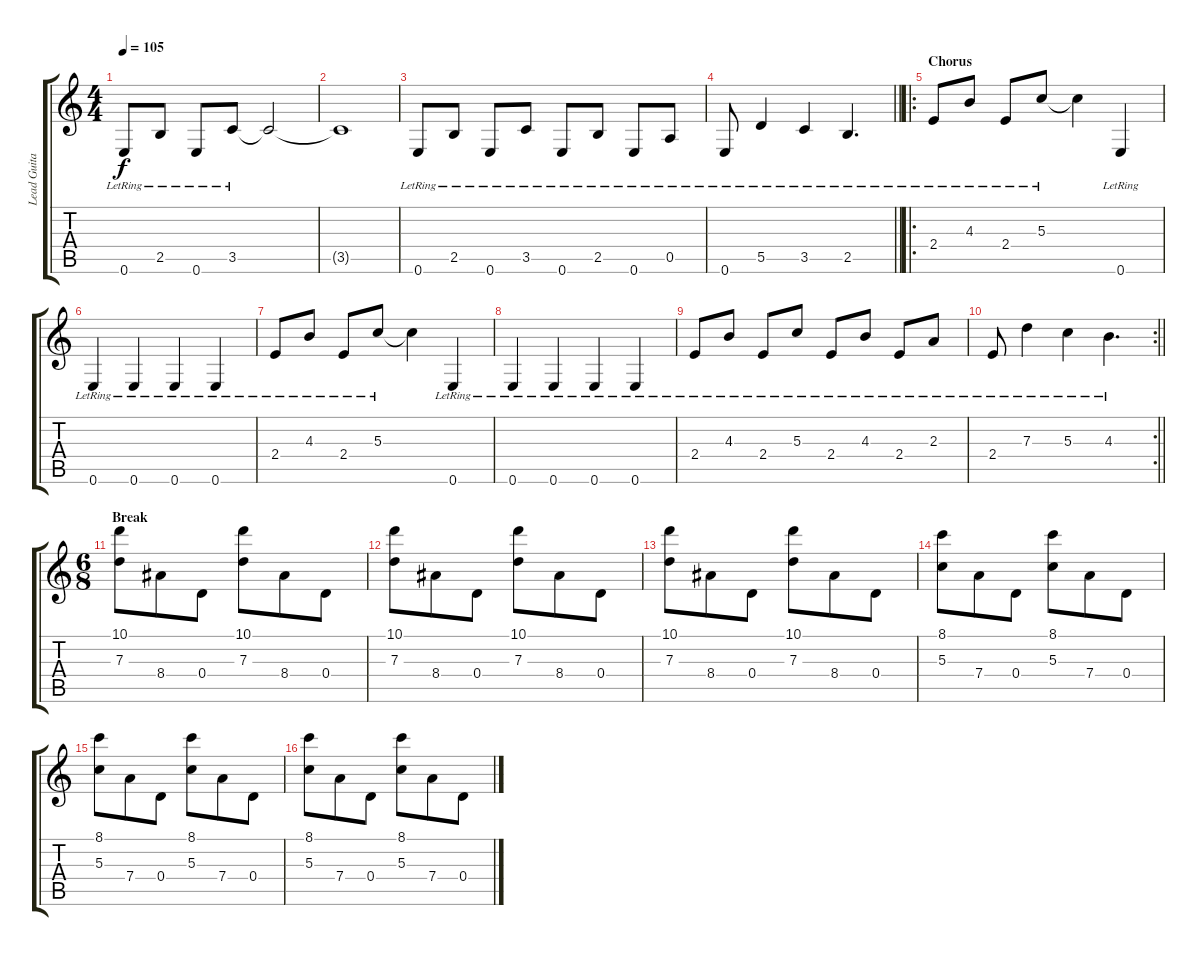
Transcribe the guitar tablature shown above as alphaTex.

\track ("Lead Guitar" "Lead Guita") {instrument overdrivenguitar}
\staff {score tabs}
\tuning (E4 B3 G3 D3 A2 E2) {hide}
\ts (4 4)
\tempo 105
\clef g2
\ks c
0.6{lr}.8{dy f} 2.5{lr}.8 0.6{lr}.8 3.5{lr}.8 3.5{t}.2 |
3.5{t}.1 |
0.6{lr}.8 2.5{lr}.8 0.6{lr}.8 3.5{lr}.8 0.6{lr}.8 2.5{lr}.8 0.6{lr}.8 0.5{lr}.8 |
\barLineRight lightlight
0.6{lr}.8 5.5{lr}.4 3.5{lr}.4 2.5{lr}.4{d} |
\ro
\section ("" "Chorus")
2.4{lr}.8 4.3{lr}.8 2.4{lr}.8 5.3{lr}.8 5.3{t}.4 0.6{lr}.4 |
0.6{lr}.4 0.6{lr}.4 0.6{lr}.4 0.6{lr}.4 |
2.4{lr}.8 4.3{lr}.8 2.4{lr}.8 5.3{lr}.8 5.3{t}.4 0.6{lr}.4 |
0.6{lr}.4 0.6{lr}.4 0.6{lr}.4 0.6{lr}.4 |
2.4{lr}.8 4.3{lr}.8 2.4{lr}.8 5.3{lr}.8 2.4{lr}.8 4.3{lr}.8 2.4{lr}.8 2.3{lr}.8 |
\rc 2
\barLineRight lightlight
2.4{lr}.8 7.3{lr}.4 5.3{lr}.4 4.3{lr}.4{d} |
\ts (6 8)
\section ("" "Break")
(10.1 7.3).8 8.4.8 0.4.8 (10.1 7.3).8 8.4.8 0.4.8 |
(10.1 7.3).8 8.4.8 0.4.8 (10.1 7.3).8 8.4.8 0.4.8 |
(10.1 7.3).8 8.4.8 0.4.8 (10.1 7.3).8 8.4.8 0.4.8 |
(8.1 5.3).8 7.4.8 0.4.8 (8.1 5.3).8 7.4.8 0.4.8 |
(8.1 5.3).8 7.4.8 0.4.8 (8.1 5.3).8 7.4.8 0.4.8 |
(8.1 5.3).8 7.4.8 0.4.8 (8.1 5.3).8 7.4.8 0.4.8
